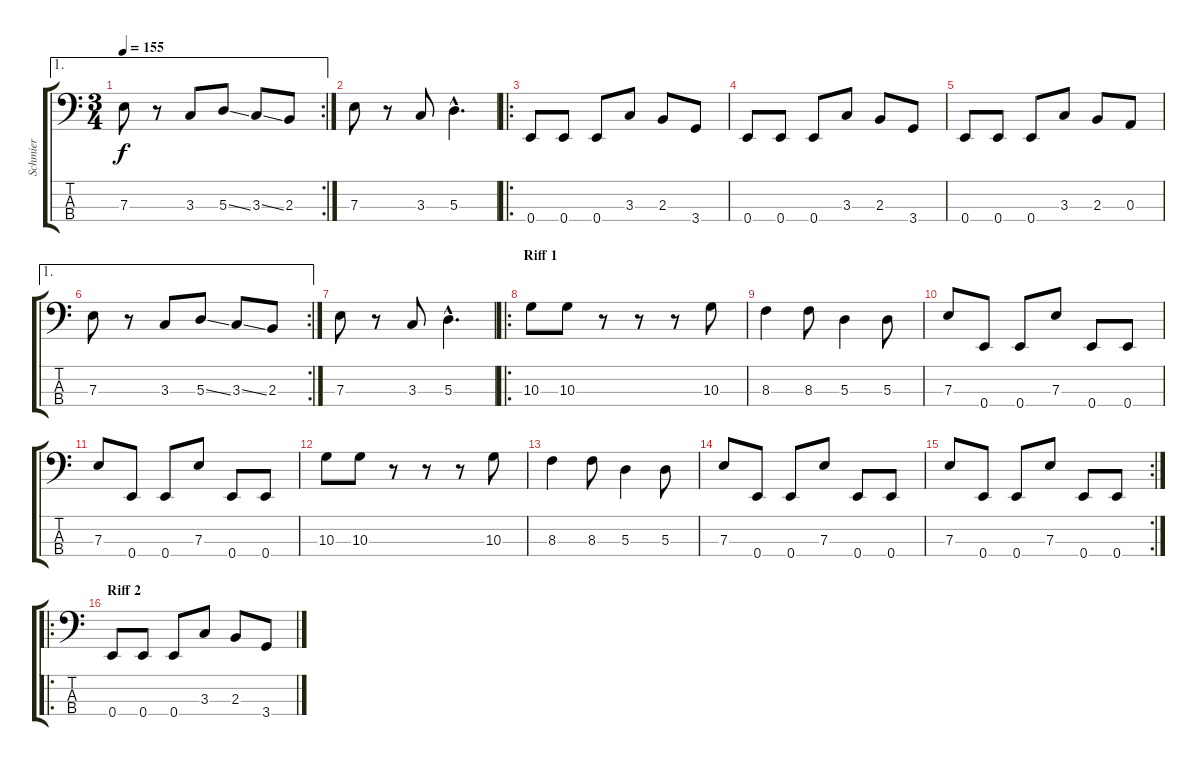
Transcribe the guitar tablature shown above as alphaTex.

\track ("Schmier" "Schmier") {instrument electricbassfinger}
\staff {score tabs}
\tuning (G2 D2 A1 E1) {hide}
\ae 1
\rc 2
\ts (3 4)
\tempo 155
\clef f4
\ks c
7.3.8{dy f} r.8 3.3.8 5.3{ss}.8 3.3{ss}.8 2.3.8 |
7.3.8 r.8 3.3.8 5.3{hac}.4{d} |
\ro
0.4.8 0.4.8 0.4.8 3.3.8 2.3.8 3.4.8 |
0.4.8 0.4.8 0.4.8 3.3.8 2.3.8 3.4.8 |
0.4.8 0.4.8 0.4.8 3.3.8 2.3.8 0.3.8 |
\ae 1
\rc 2
7.3.8 r.8 3.3.8 5.3{ss}.8 3.3{ss}.8 2.3.8 |
7.3.8 r.8 3.3.8 5.3{hac}.4{d} |
\ro
\section ("" "Riff 1")
10.3.8 10.3.8 r.8 r.8 r.8 10.3.8 |
8.3.4 8.3.8 5.3.4 5.3.8 |
7.3.8 0.4.8 0.4.8 7.3.8 0.4.8 0.4.8 |
7.3.8 0.4.8 0.4.8 7.3.8 0.4.8 0.4.8 |
10.3.8 10.3.8 r.8 r.8 r.8 10.3.8 |
8.3.4 8.3.8 5.3.4 5.3.8 |
7.3.8 0.4.8 0.4.8 7.3.8 0.4.8 0.4.8 |
\rc 2
7.3.8 0.4.8 0.4.8 7.3.8 0.4.8 0.4.8 |
\ro
\section ("" "Riff 2")
0.4.8 0.4.8 0.4.8 3.3.8 2.3.8 3.4.8
